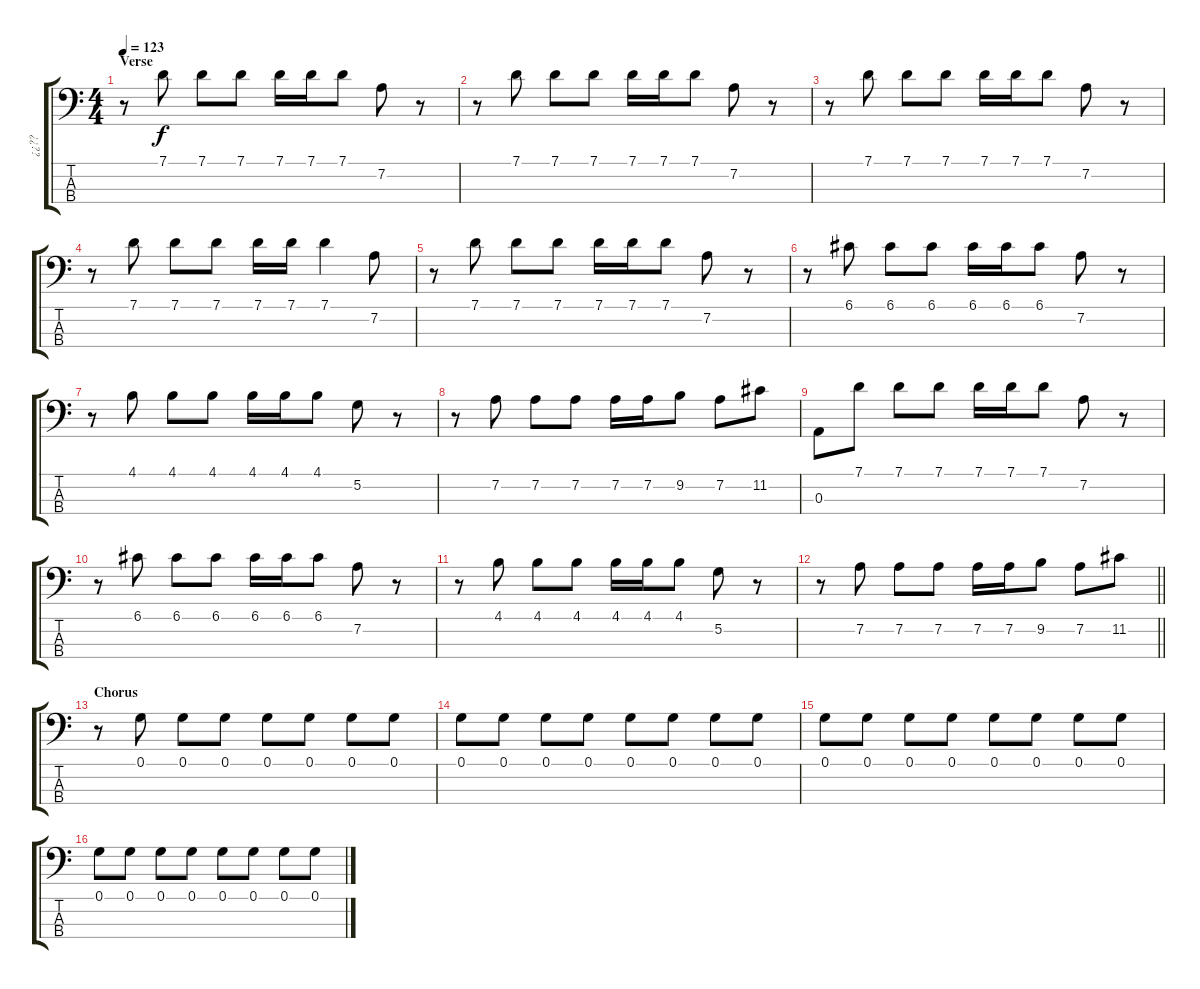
\track ("¿¿??" "¿¿??") {instrument electricbasspick}
\staff {score tabs}
\tuning (G2 D2 A1 E1) {hide}
\ts (4 4)
\section ("" "Verse")
\tempo 123
\clef f4
\ks c
r.8{dy f} 7.1.8 7.1.8 7.1.8 7.1.16 7.1.16 7.1.8 7.2.8 r.8 |
r.8 7.1.8 7.1.8 7.1.8 7.1.16 7.1.16 7.1.8 7.2.8 r.8 |
r.8 7.1.8 7.1.8 7.1.8 7.1.16 7.1.16 7.1.8 7.2.8 r.8 |
r.8 7.1.8 7.1.8 7.1.8 7.1.16 7.1.16 7.1.4 7.2.8 |
r.8 7.1.8 7.1.8 7.1.8 7.1.16 7.1.16 7.1.8 7.2.8 r.8 |
r.8 6.1.8 6.1.8 6.1.8 6.1.16 6.1.16 6.1.8 7.2.8 r.8 |
r.8 4.1.8 4.1.8 4.1.8 4.1.16 4.1.16 4.1.8 5.2.8 r.8 |
r.8 7.2.8 7.2.8 7.2.8 7.2.16 7.2.16 9.2.8 7.2.8 11.2.8 |
0.3.8 7.1.8 7.1.8 7.1.8 7.1.16 7.1.16 7.1.8 7.2.8 r.8 |
r.8 6.1.8 6.1.8 6.1.8 6.1.16 6.1.16 6.1.8 7.2.8 r.8 |
r.8 4.1.8 4.1.8 4.1.8 4.1.16 4.1.16 4.1.8 5.2.8 r.8 |
\barLineRight lightlight
r.8 7.2.8 7.2.8 7.2.8 7.2.16 7.2.16 9.2.8 7.2.8 11.2.8 |
\section ("" "Chorus")
r.8 0.1.8 0.1.8 0.1.8 0.1.8 0.1.8 0.1.8 0.1.8 |
0.1.8 0.1.8 0.1.8 0.1.8 0.1.8 0.1.8 0.1.8 0.1.8 |
0.1.8 0.1.8 0.1.8 0.1.8 0.1.8 0.1.8 0.1.8 0.1.8 |
0.1.8 0.1.8 0.1.8 0.1.8 0.1.8 0.1.8 0.1.8 0.1.8
